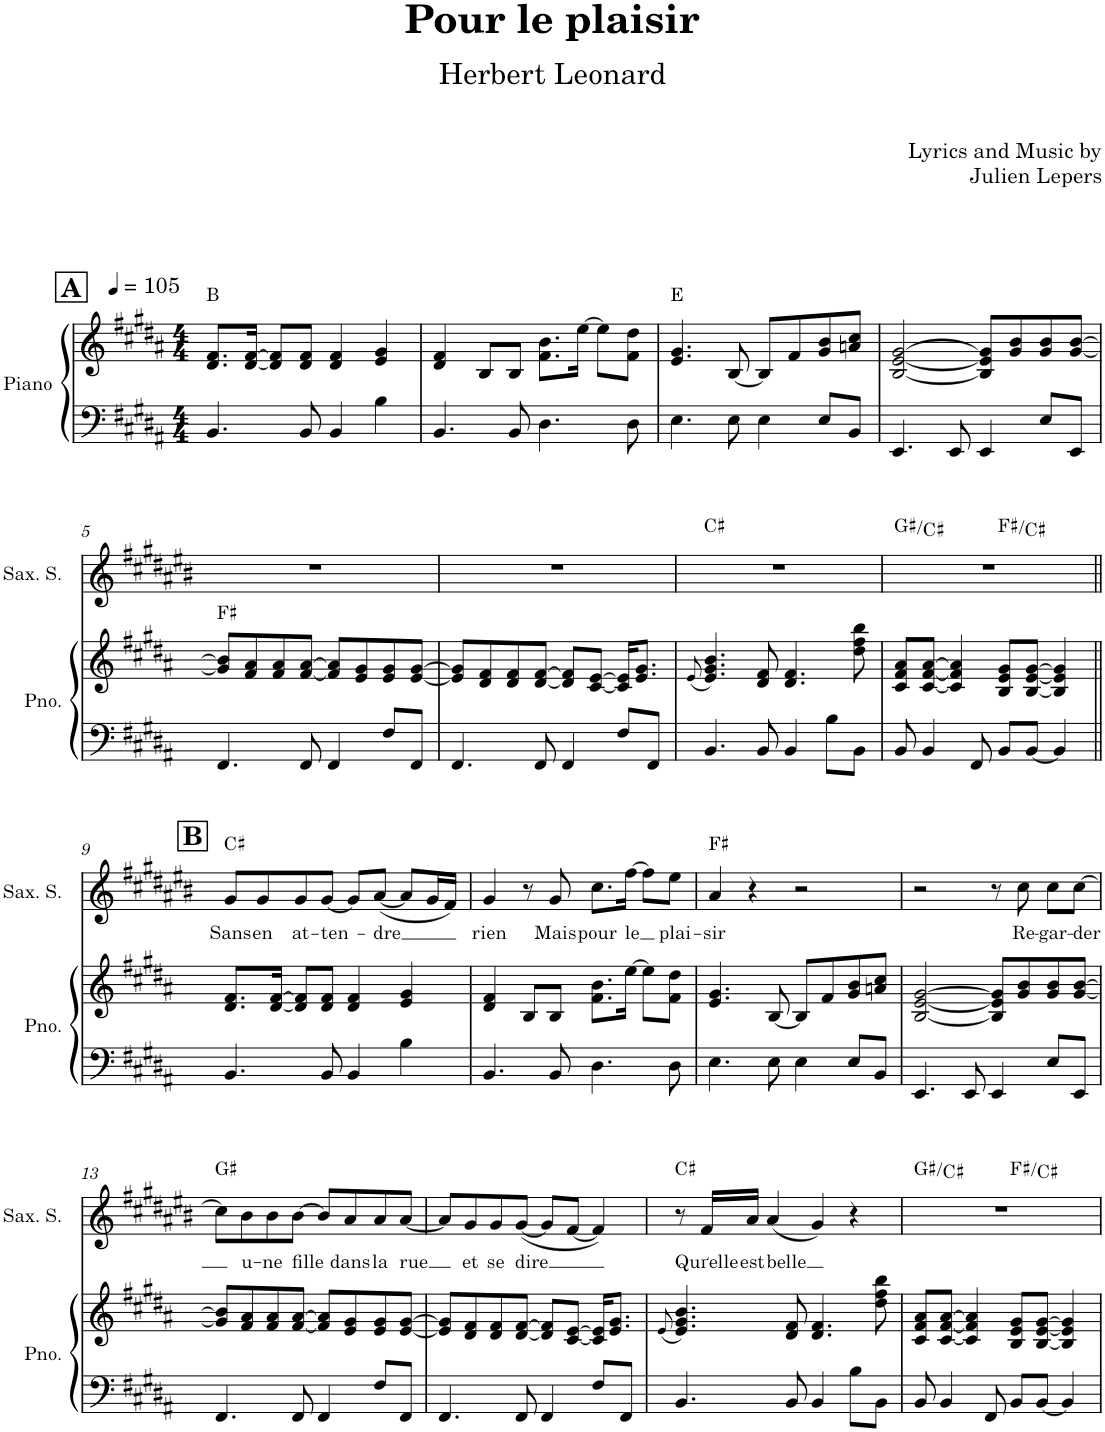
**kern	**kern	**harte	**kern	**text	**harte
*part2	*part2	*part2	*part1	*part1	*part1
*staff3	*staff2	*	*staff1	*staff1	*
*I"Piano	*	*	*I"Saxophone Soprano	*	*
*I'Pno.	*	*	*I'Sax. S.	*	*
*clefF4	*clefG2	*	*clefG2	*	*
*	*	*	*Trd1c2	*	*
*k[f#c#g#d#a#]	*k[f#c#g#d#a#]	*	*k[f#c#g#d#a#e#b#]	*	*
*B:	*B:	*	*C#:	*	*
*M4/4	*M4/4	*	*M4/4	*	*
*MM105	*MM105	*	*MM105	*	*
!!LO:REH:place=s1:a:B:cj:fs=14:t=A
=1	=1	=1	=1	=1	=1
4.BB/	8.d#/ 8.f#/L	B:maj	1r	.	.
.	[16d#/ [16f#/Jk	.	.	.	.
.	8d#/] 8f#/]L	.	.	.	.
8BB/	8d#/ 8f#/J	.	.	.	.
4BB/	4d#/ 4f#/	.	.	.	.
4B\	4e/ 4g#/	.	.	.	.
=2	=2	=2	=2	=2	=2
4.BB/	4d#/ 4f#/	.	1r	.	.
.	8B/L	.	.	.	.
8BB/	8B/J	.	.	.	.
4.D#\	8.f#\ 8.b\L	.	.	.	.
.	[16ee\Jk	.	.	.	.
.	8ee\L]	.	.	.	.
8D#\	8f#\ 8dd#\J	.	.	.	.
=3	=3	=3	=3	=3	=3
4.E\	4.e/ 4.g#/	E:maj	1r	.	.
8E\	[8B/	.	.	.	.
4E\	8B/L]	.	.	.	.
.	8f#/	.	.	.	.
8E/L	8g#/ 8b/	.	.	.	.
8BB/J	8an/ 8cc#/J	.	.	.	.
=4	=4	=4	=4	=4	=4
4.EE/	[2B/ [2e/ [2g#/	.	1r	.	.
8EE/	.	.	.	.	.
4EE/	8B/] 8e/] 8g#/]L	.	.	.	.
.	8g#/ 8b/	.	.	.	.
8E/L	8g#/ 8b/	.	.	.	.
8EE/J	[8g#/ [8b/J	.	.	.	.
!!LO:LB:g=z
=5	=5	=5	=5	=5	=5
4.FF#/	8g#/] 8b/]L	F#:maj	1r	.	.
.	8f#/ 8a#/	.	.	.	.
.	8f#/ 8a#/	.	.	.	.
8FF#/	[8f#/ [8a#/J	.	.	.	.
4FF#/	8f#/] 8a#/]L	.	.	.	.
.	8e/ 8g#/	.	.	.	.
8F#/L	8e/ 8g#/	.	.	.	.
8FF#/J	[8e/ [8g#/J	.	.	.	.
=6	=6	=6	=6	=6	=6
4.FF#/	8e/] 8g#/]L	.	1r	.	.
.	8d#/ 8f#/	.	.	.	.
.	8d#/ 8f#/	.	.	.	.
8FF#/	[8d#/ [8f#/J	.	.	.	.
4FF#/	8d#/] 8f#/]L	.	.	.	.
.	[8c#/ [8e/J	.	.	.	.
8F#/L	16c#/] 16e/]KL	.	.	.	.
.	8.e/ 8.g#/J	.	.	.	.
8FF#/J	.	.	.	.	.
=7	=7	=7	=7	=7	=7
.	(8qe/	.	.	.	.
4.BB/	4.e/ 4.g#/ 4.b/)	.	1r	.	C#:maj
8BB/	8d#/ 8f#/	.	.	.	.
4BB/	4.d#/ 4.f#/	.	.	.	.
8B\L	.	.	.	.	.
8BB\J	8dd#\ 8ff#\ 8bb\	.	.	.	.
=8	=8	=8	=8	=8	=8
*	*	*	*^	*	*
8BB/	8c#/ 8f#/ 8a#/L	.	1r	2ryy	.	G#:maj/4
4BB/	[8c#/ [8f#/ [8a#/J	.	.	.	.	.
.	4c#/] 4f#/] 4a#/]	.	.	.	.	.
8FF#/	.	.	.	.	.	.
8BB/L	8B/ 8e/ 8g#/L	.	.	2ryy	.	F#:maj/5
[8BB/J	[8B/ [8e/ [8g#/J	.	.	.	.	.
4BB/]	4B/] 4e/] 4g#/]	.	.	.	.	.
!!LO:LB:g=z
!!LO:REH:place=s1:a:B:cj:fs=14:t=B
=9||	=9||	=9||	=9||	=9||	=9||	=9||
!	!	!	!	!	!LO:LY:b	!
*	*	*	*v	*v	*	*
4.BB/	8.d#/ 8.f#/L	.	8g#/L	Sans	C#:maj
!	!	!	!	!LO:LY:b	!
.	.	.	8g#/	en	.
.	[16d#/ [16f#/Jk	.	.	.	.
!	!	!	!	!LO:LY:b	!
.	8d#/] 8f#/]L	.	8g#/	at-	.
!	!	!	!	!LO:LY:b	!
8BB/	8d#/ 8f#/J	.	[8g#/J	-ten-	.
4BB/	4d#/ 4f#/	.	8g#/L]	.	.
!	!	!	!	!LO:LY:b	!
.	.	.	([8a#/J	-dre	.
4B\	4e/ 4g#/	.	8a#/L]	.	.
.	.	.	16g#/L	.	.
.	.	.	16f#/JJ)	.	.
=10	=10	=10	=10	=10	=10
!	!	!	!	!LO:LY:b	!
4.BB/	4d#/ 4f#/	.	4g#/	rien	.
.	8B/L	.	8r	.	.
!	!	!	!	!LO:LY:b	!
8BB/	8B/J	.	8g#/	Mais	.
!	!	!	!	!LO:LY:b	!
4.D#\	8.f#\ 8.b\L	.	8.cc#\L	pour	.
!	!	!	!	!LO:LY:b	!
.	[16ee\Jk	.	[16ff#\Jk	le	.
.	8ee\L]	.	8ff#\L]	.	.
!	!	!	!	!LO:LY:b	!
8D#\	8f#\ 8dd#\J	.	8ee#\J	plai-	.
=11	=11	=11	=11	=11	=11
!	!	!	!	!LO:LY:b	!
4.E\	4.e/ 4.g#/	.	4a#/	-sir	F#:maj
.	.	.	4r	.	.
8E\	[8B/	.	.	.	.
4E\	8B/L]	.	2r	.	.
.	8f#/	.	.	.	.
8E/L	8g#/ 8b/	.	.	.	.
8BB/J	8an/ 8cc#/J	.	.	.	.
=12	=12	=12	=12	=12	=12
4.EE/	[2B/ [2e/ [2g#/	.	2r	.	.
8EE/	.	.	.	.	.
4EE/	8B/] 8e/] 8g#/]L	.	8r	.	.
!	!	!	!	!LO:LY:b	!
.	8g#/ 8b/	.	8cc#\	Re-	.
!	!	!	!	!LO:LY:b	!
8E/L	8g#/ 8b/	.	8cc#\L	-gar-	.
!	!	!	!	!LO:LY:b	!
8EE/J	[8g#/ [8b/J	.	[8cc#\J	-der	.
!!LO:LB:g=z
=13	=13	=13	=13	=13	=13
4.FF#/	8g#/] 8b/]L	.	8cc#\L]	.	G#:maj
!	!	!	!	!LO:LY:b	!
.	8f#/ 8a#/	.	8b#\	u-	.
!	!	!	!	!LO:LY:b	!
.	8f#/ 8a#/	.	8b#\	-ne	.
!	!	!	!	!LO:LY:b	!
8FF#/	[8f#/ [8a#/J	.	[8b#\J	fille	.
4FF#/	8f#/] 8a#/]L	.	8b#/L]	.	.
!	!	!	!	!LO:LY:b	!
.	8e/ 8g#/	.	8a#/	dans	.
!	!	!	!	!LO:LY:b	!
8F#/L	8e/ 8g#/	.	8a#/	la	.
!	!	!	!	!LO:LY:b	!
8FF#/J	[8e/ [8g#/J	.	[8a#/J	rue	.
=14	=14	=14	=14	=14	=14
4.FF#/	8e/] 8g#/]L	.	8a#/L]	.	.
!	!	!	!	!LO:LY:b	!
.	8d#/ 8f#/	.	8g#/	et	.
!	!	!	!	!LO:LY:b	!
.	8d#/ 8f#/	.	8g#/	se	.
!	!	!	!	!LO:LY:b	!
8FF#/	[8d#/ [8f#/J	.	([8g#/J	dire	.
4FF#/	8d#/] 8f#/]L	.	8g#/L]	.	.
.	[8c#/ [8e/J	.	[8f#/J	.	.
8F#/L	16c#/] 16e/]KL	.	4f#/])	.	.
.	8.e/ 8.g#/J	.	.	.	.
8FF#/J	.	.	.	.	.
=15	=15	=15	=15	=15	=15
.	(8qe/	.	.	.	.
4.BB/	4.e/ 4.g#/ 4.b/)	.	8r	.	C#:maj
!	!	!	!	!LO:LY:b	!
.	.	.	16f#/LL	Quґelle	.
!	!	!	!	!LO:LY:b	!
.	.	.	16a#/JJ	est	.
!	!	!	!	!LO:LY:b	!
.	.	.	(4a#/	belle	.
8BB/	8d#/ 8f#/	.	.	.	.
4BB/	4.d#/ 4.f#/	.	4g#/)	.	.
8B\L	.	.	4r	.	.
8BB\J	8dd#\ 8ff#\ 8bb\	.	.	.	.
=16	=16	=16	=16	=16	=16
*	*	*	*^	*	*
8BB/	8c#/ 8f#/ 8a#/L	.	1r	2ryy	.	G#:maj/4
4BB/	[8c#/ [8f#/ [8a#/J	.	.	.	.	.
.	4c#/] 4f#/] 4a#/]	.	.	.	.	.
8FF#/	.	.	.	.	.	.
8BB/L	8B/ 8e/ 8g#/L	.	.	2ryy	.	F#:maj/5
[8BB/J	[8B/ [8e/ [8g#/J	.	.	.	.	.
4BB/]	4B/] 4e/] 4g#/]	.	.	.	.	.
*	*	*	*v	*v	*	*
=	=	=	=	=	=
*-	*-	*-	*-	*-	*-
